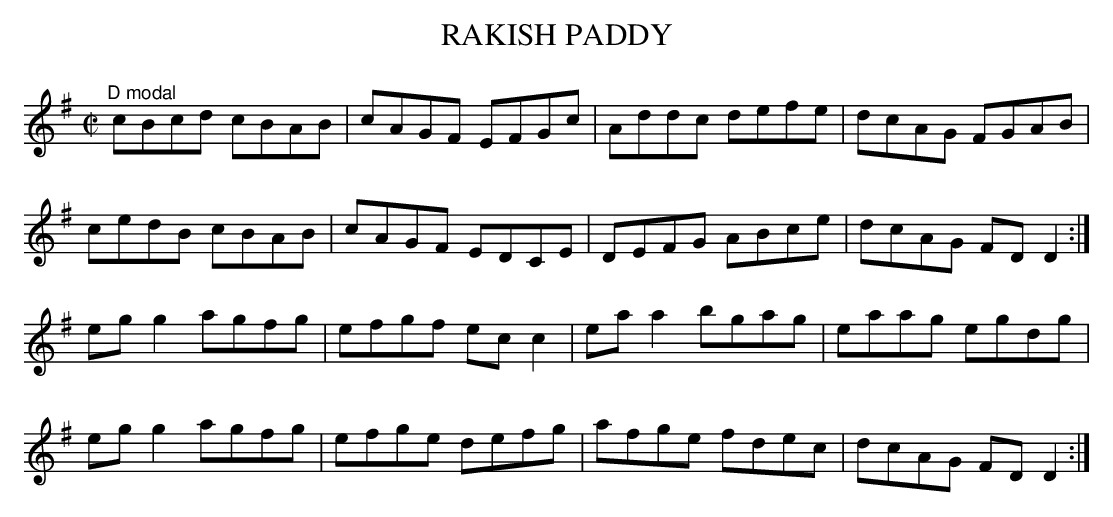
X:1
T:RAKISH PADDY
I added repeats.
M:C|
L:1/8
K:G
"^D modal"
cBcd cBAB|cAGF EFGc|Addc defe|dcAG FGAB|
cedB cBAB|cAGF EDCE|DEFG ABce|dcAG FDD2:|
egg2 agfg|efgf ecc2|eaa2 bgag|eaag egdg|
egg2 agfg|efge defg|afge fdec|dcAG FDD2:|
